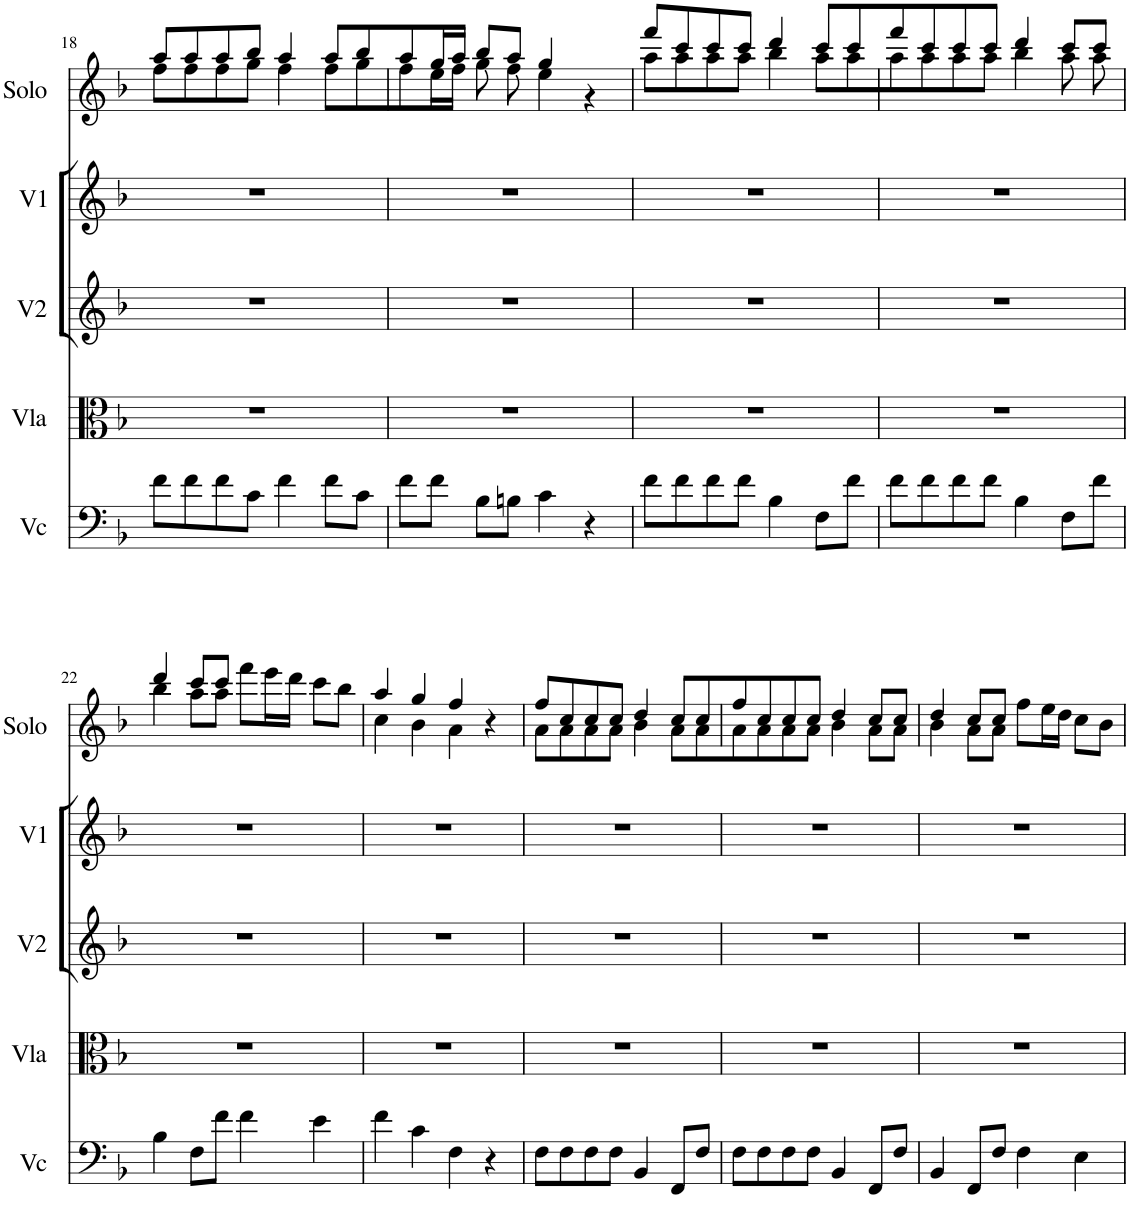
**kern	**kern	**kern	**kern	**kern
*part5	*part4	*part3	*part2	*part1
*staff5	*staff4	*staff3	*staff2	*staff1
*I"Vc	*I"Vla	*I"V2	*I"V1	*I"Solo
*I'Vc	*I'Vla	*I'V2	*I'V1	*I'Solo
!!LO:PB:g=z
*clefF4	*clefC3	*clefG2	*clefG2	*clefG2
*k[b-]	*k[b-]	*k[b-]	*k[b-]	*k[b-]
*M4/4	*M4/4	*M4/4	*M4/4	*M4/4
*met(c)	*met(c)	*met(c)	*met(c)	*met(c)
=18	=18	=18	=18	=18
*	*	*	*	*^
8f\L	1r	1r	1r	8aa/L	8ff\L
8f\	.	.	.	8aa/	8ff\
8f\	.	.	.	8aa/	8ff\
8c\J	.	.	.	8bb-/J	8gg\J
4f\	.	.	.	4aa/	4ff\
8f\L	.	.	.	8aa/L	8ff\L
8c\J	.	.	.	8bb-/	8gg\
=19	=19	=19	=19	=19	=19
8f\L	1r	1r	1r	8aa/	8ff\
8f\J	.	.	.	16gg/L	16ee\L
.	.	.	.	16aa/JJ	16ff\JJ
8B-\L	.	.	.	8bb-/L	8gg\
8Bn\J	.	.	.	8aa/J	8ff\
4c\	.	.	.	4gg/	4ee\
4r	.	.	.	4ryy	4r
=20	=20	=20	=20	=20	=20
8f\L	1r	1r	1r	8fff/L	8aa\L
8f\	.	.	.	8ccc/	8aa\
8f\	.	.	.	8ccc/	8aa\
8f\J	.	.	.	8ccc/J	8aa\J
4B-\	.	.	.	4ddd/	4bb-\
8F\L	.	.	.	8ccc/L	8aa\L
8f\J	.	.	.	8ccc/	8aa\
=21	=21	=21	=21	=21	=21
8f\L	1r	1r	1r	8fff/	8aa\
8f\	.	.	.	8ccc/	8aa\
8f\	.	.	.	8ccc/	8aa\
8f\J	.	.	.	8ccc/J	8aa\J
4B-\	.	.	.	4ddd/	4bb-\
8F\L	.	.	.	8ccc/L	8aa\
8f\J	.	.	.	8ccc/J	8aa\
!!LO:LB:g=z	!!
=22	=22	=22	=22	=22	=22
4B-\	1r	1r	1r	4ddd/	4bb-\
8F\L	.	.	.	8ccc/L	8aa\L
8f\J	.	.	.	8ccc/J	8aa\J
4f\	.	.	.	2ryy	8fff\L
.	.	.	.	.	16eee\L
.	.	.	.	.	16ddd\JJ
4e\	.	.	.	.	8ccc\L
.	.	.	.	.	8bb-\J
=23	=23	=23	=23	=23	=23
4f\	1r	1r	1r	4aa/	4cc\
4c\	.	.	.	4gg/	4b-\
4F\	.	.	.	4ff/	4a\
4r	.	.	.	4r	4ryy
=24	=24	=24	=24	=24	=24
8F\L	1r	1r	1r	8ff/L	8a\L
8F\	.	.	.	8cc/	8a\
8F\	.	.	.	8cc/	8a\
8F\J	.	.	.	8cc/J	8a\J
4BB-/	.	.	.	4dd/	4b-\
8FF/L	.	.	.	8cc/L	8a\L
8F/J	.	.	.	8cc/	8a\
=25	=25	=25	=25	=25	=25
8F\L	1r	1r	1r	8ff/	8a\
8F\	.	.	.	8cc/	8a\
8F\	.	.	.	8cc/	8a\
8F\J	.	.	.	8cc/J	8a\J
4BB-/	.	.	.	4dd/	4b-\
8FF/L	.	.	.	8cc/L	8a\L
8F/J	.	.	.	8cc/J	8a\J
=26	=26	=26	=26	=26	=26
4BB-/	1r	1r	1r	4dd/	4b-\
8FF/L	.	.	.	8cc/L	8a\L
8F/J	.	.	.	8cc/J	8a\J
4F\	.	.	.	2ryy	8ff\L
.	.	.	.	.	16ee\L
.	.	.	.	.	16dd\JJ
4E\	.	.	.	.	8cc\L
.	.	.	.	.	8b-\J
*	*	*	*	*v	*v
=	=	=	=	=
*-	*-	*-	*-	*-
